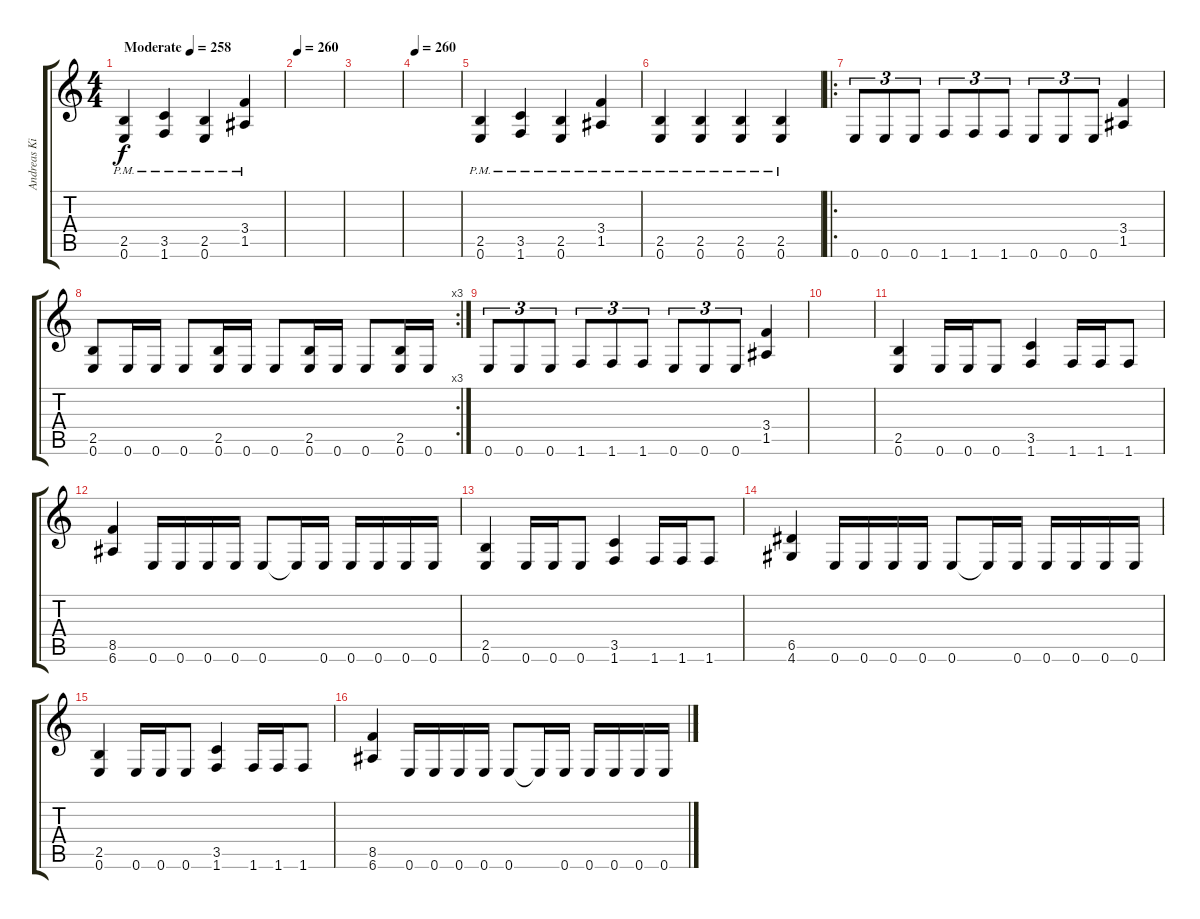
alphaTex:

\track ("Andreas Kisser" "Andreas Ki") {instrument overdrivenguitar}
\staff {score tabs}
\tuning (E4 B3 G3 D3 A2 E2) {hide}
\ts (4 4)
\tempo (258 "Moderate")
\clef g2
\ks c
(2.5{pm} 0.6{pm}).4{dy f instrument overdrivenguitar} (3.5{pm} 1.6{pm}).4 (2.5{pm} 0.6{pm}).4 (3.4{pm} 1.5{pm}).4 |
\tempo 260
|
|
\tempo 260
|
(2.5{pm} 0.6{pm}).4 (3.5{pm} 1.6{pm}).4 (2.5{pm} 0.6{pm}).4 (3.4{pm} 1.5{pm}).4 |
(2.5{pm} 0.6{pm}).4 (2.5{pm} 0.6{pm}).4 (2.5{pm} 0.6{pm}).4 (2.5{pm} 0.6{pm}).4 |
\ro
0.6.8{tu (3 2)} 0.6.8{tu (3 2)} 0.6.8{tu (3 2)} 1.6.8{tu (3 2)} 1.6.8{tu (3 2)} 1.6.8{tu (3 2)} 0.6.8{tu (3 2)} 0.6.8{tu (3 2)} 0.6.8{tu (3 2)} (3.4 1.5).4 |
\rc 3
(2.5 0.6).8 0.6.16 0.6.16 0.6.8 (2.5 0.6).16 0.6.16 0.6.8 (2.5 0.6).16 0.6.16 0.6.8 (2.5 0.6).16 0.6.16 |
0.6.8{tu (3 2)} 0.6.8{tu (3 2)} 0.6.8{tu (3 2)} 1.6.8{tu (3 2)} 1.6.8{tu (3 2)} 1.6.8{tu (3 2)} 0.6.8{tu (3 2)} 0.6.8{tu (3 2)} 0.6.8{tu (3 2)} (3.4 1.5).4 |
|
(2.5 0.6).4 0.6.16 0.6.16 0.6.8 (3.5 1.6).4 1.6.16 1.6.16 1.6.8 |
(8.5 6.6).4 0.6.16 0.6.16 0.6.16 0.6.16 0.6.8 0.6{t}.16 0.6.16 0.6.16 0.6.16 0.6.16 0.6.16 |
(2.5 0.6).4 0.6.16 0.6.16 0.6.8 (3.5 1.6).4 1.6.16 1.6.16 1.6.8 |
(6.5 4.6).4 0.6.16 0.6.16 0.6.16 0.6.16 0.6.8 0.6{t}.16 0.6.16 0.6.16 0.6.16 0.6.16 0.6.16 |
(2.5 0.6).4 0.6.16 0.6.16 0.6.8 (3.5 1.6).4 1.6.16 1.6.16 1.6.8 |
(8.5 6.6).4 0.6.16 0.6.16 0.6.16 0.6.16 0.6.8 0.6{t}.16 0.6.16 0.6.16 0.6.16 0.6.16 0.6.16
